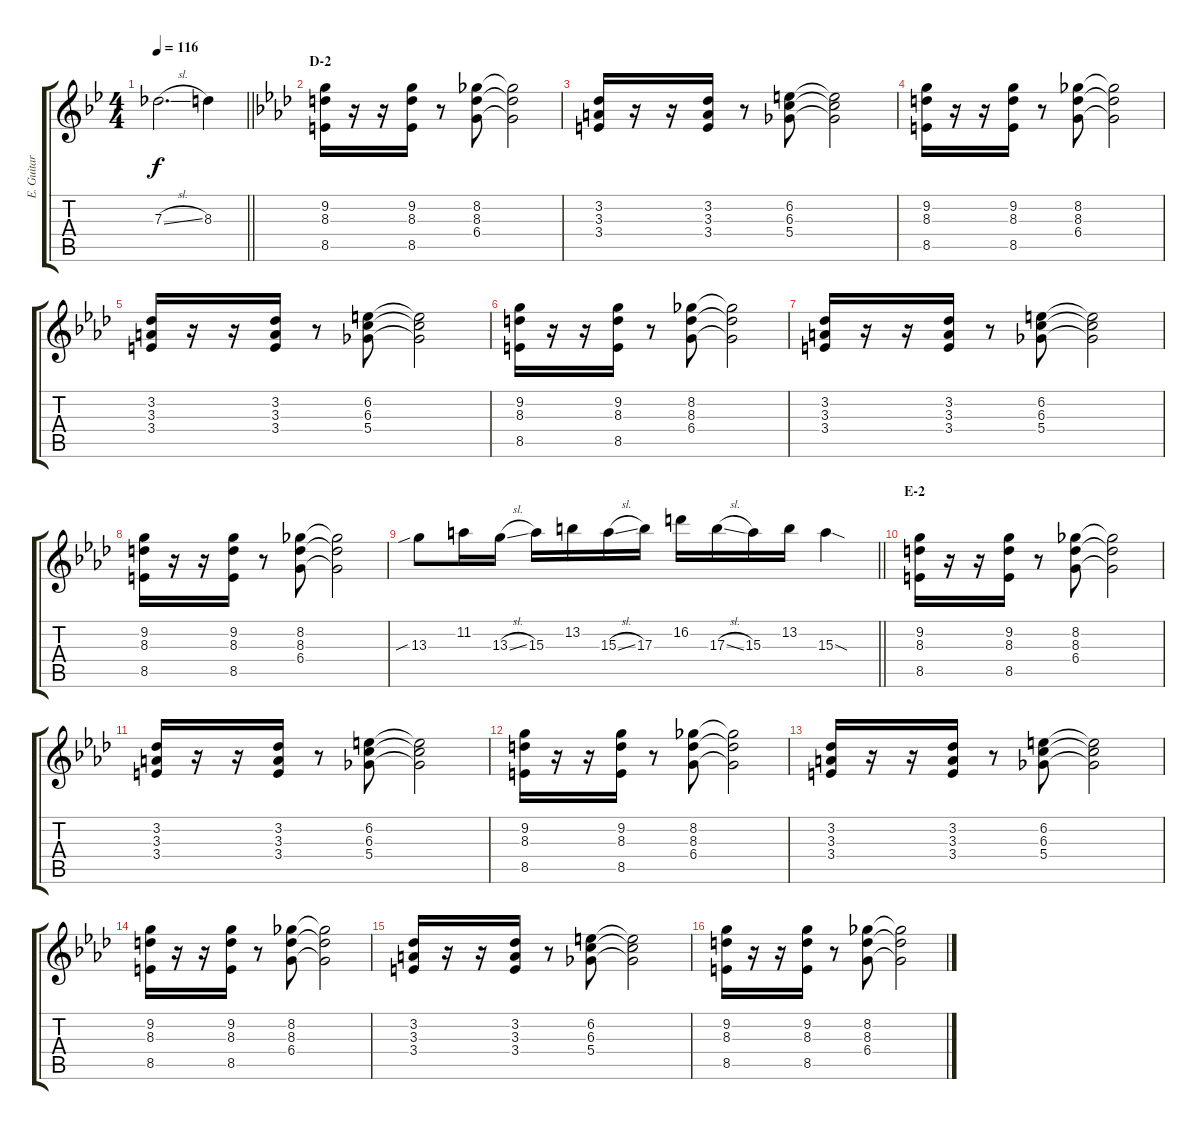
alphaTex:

\track ("E. Guitar I" "E. Guitar ") {instrument distortionguitar}
\staff {score tabs}
\tuning (Eb4 Bb3 Gb3 Db3 Ab2 Eb2) {hide}
\ts (4 4)
\tempo 116
\clef g2
\barLineRight lightlight
\ks bb
7.3{sl t}.2{d dy f} 8.3.4 |
\section ("" "D-2")
\ks ab
(9.2 8.3 8.5).16 r.16 r.16 (9.2 8.3 8.5).16 r.8 (8.2 8.3 6.4).8 (8.2{t} 8.3{t} 6.4{t}).2 |
(3.2 3.3 3.4).16 r.16 r.16 (3.2 3.3 3.4).16 r.8 (6.2 6.3 5.4).8 (6.2{t} 6.3{t} 5.4{t}).2 |
(9.2 8.3 8.5).16 r.16 r.16 (9.2 8.3 8.5).16 r.8 (8.2 8.3 6.4).8 (8.2{t} 8.3{t} 6.4{t}).2 |
(3.2 3.3 3.4).16 r.16 r.16 (3.2 3.3 3.4).16 r.8 (6.2 6.3 5.4).8 (6.2{t} 6.3{t} 5.4{t}).2 |
(9.2 8.3 8.5).16 r.16 r.16 (9.2 8.3 8.5).16 r.8 (8.2 8.3 6.4).8 (8.2{t} 8.3{t} 6.4{t}).2 |
(3.2 3.3 3.4).16 r.16 r.16 (3.2 3.3 3.4).16 r.8 (6.2 6.3 5.4).8 (6.2{t} 6.3{t} 5.4{t}).2 |
(9.2 8.3 8.5).16 r.16 r.16 (9.2 8.3 8.5).16 r.8 (8.2 8.3 6.4).8 (8.2{t} 8.3{t} 6.4{t}).2 |
\barLineRight lightlight
13.3{sib}.8 11.2.16 13.3{sl}.16 15.3.16 13.2.16 15.3{sl}.16 17.3.16 16.2.16 17.3{sl}.16 15.3.16 13.2.16 15.3{sod}.4 |
\section ("" "E-2")
(9.2 8.3 8.5).16 r.16 r.16 (9.2 8.3 8.5).16 r.8 (8.2 8.3 6.4).8 (8.2{t} 8.3{t} 6.4{t}).2 |
(3.2 3.3 3.4).16 r.16 r.16 (3.2 3.3 3.4).16 r.8 (6.2 6.3 5.4).8 (6.2{t} 6.3{t} 5.4{t}).2 |
(9.2 8.3 8.5).16 r.16 r.16 (9.2 8.3 8.5).16 r.8 (8.2 8.3 6.4).8 (8.2{t} 8.3{t} 6.4{t}).2 |
(3.2 3.3 3.4).16 r.16 r.16 (3.2 3.3 3.4).16 r.8 (6.2 6.3 5.4).8 (6.2{t} 6.3{t} 5.4{t}).2 |
(9.2 8.3 8.5).16 r.16 r.16 (9.2 8.3 8.5).16 r.8 (8.2 8.3 6.4).8 (8.2{t} 8.3{t} 6.4{t}).2 |
(3.2 3.3 3.4).16 r.16 r.16 (3.2 3.3 3.4).16 r.8 (6.2 6.3 5.4).8 (6.2{t} 6.3{t} 5.4{t}).2 |
(9.2 8.3 8.5).16 r.16 r.16 (9.2 8.3 8.5).16 r.8 (8.2 8.3 6.4).8 (8.2{t} 8.3{t} 6.4{t}).2
